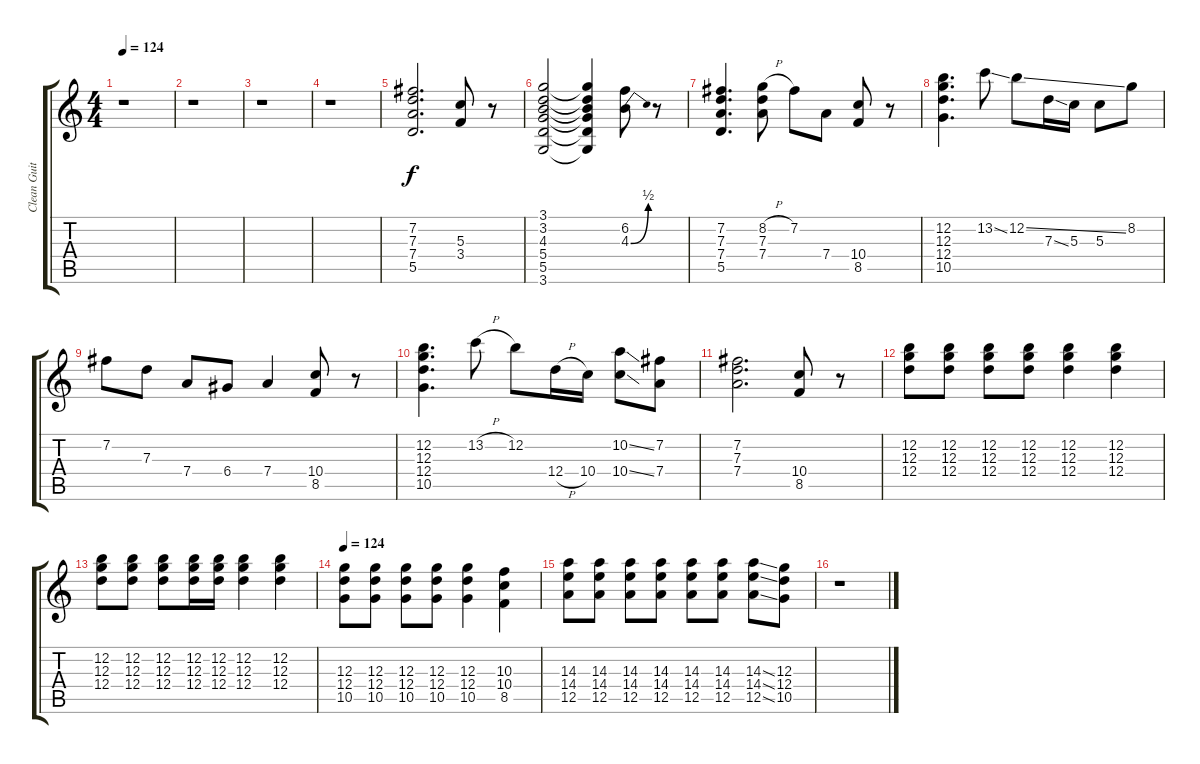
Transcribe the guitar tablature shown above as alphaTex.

\track ("Clean Guitar 1" "Clean Guit") {instrument electricguitarclean}
\staff {score tabs}
\tuning (E4 B3 G3 D3 A2 E2) {hide}
\ts (4 4)
\tempo 124
\clef g2
\ks c
r.1{dy f} |
r.1 |
r.1 |
r.1 |
(7.2 7.3 7.4 5.5).2{d} (5.3 3.4).8 r.8 |
(3.1 3.2 4.3 5.4 5.5 3.6).2 (3.1{t} 3.2{t} 4.3{t} 5.4{t} 5.5{t} 3.6{t}).4 (6.2 4.3{be (bend 0 0 60 2)}).8 r.8 |
(7.2 7.3 7.4 5.5).4{d} (8.2{h} 7.3 7.4).8 7.2.8 7.4.8 (10.4 8.5).8 r.8 |
(12.2 12.3 12.4 10.5).4{d} 13.2{ss}.8 12.2{ss}.8 7.3{ss}.16 5.3.16 5.3.8 8.2.8 |
7.2.8 7.3.8 7.4.8 6.4.8 7.4.4 (10.4 8.5).8 r.8 |
(12.2 12.3 12.4 10.5).4{d} 13.2{h}.8 12.2.8 12.4{h}.16 10.4.16 (10.2{ss} 10.4{ss}).8 (7.2 7.4).8 |
(7.2 7.3 7.4).2{d} (10.4 8.5).8 r.8 |
(12.2 12.3 12.4).8 (12.2 12.3 12.4).8 (12.2 12.3 12.4).8 (12.2 12.3 12.4).8 (12.2 12.3 12.4).4 (12.2 12.3 12.4).4 |
(12.2 12.3 12.4).8 (12.2 12.3 12.4).8 (12.2 12.3 12.4).8 (12.2 12.3 12.4).16 (12.2 12.3 12.4).16 (12.2 12.3 12.4).4 (12.2 12.3 12.4).4 |
\tempo 124
(12.3 12.4 10.5).8 (12.3 12.4 10.5).8 (12.3 12.4 10.5).8 (12.3 12.4 10.5).8 (12.3 12.4 10.5).4 (10.3 10.4 8.5).4 |
(14.3 14.4 12.5).8 (14.3 14.4 12.5).8 (14.3 14.4 12.5).8 (14.3 14.4 12.5).8 (14.3 14.4 12.5).8 (14.3 14.4 12.5).8 (14.3{ss} 14.4{ss} 12.5{ss}).8 (12.3 12.4 10.5).8 |
r.1
